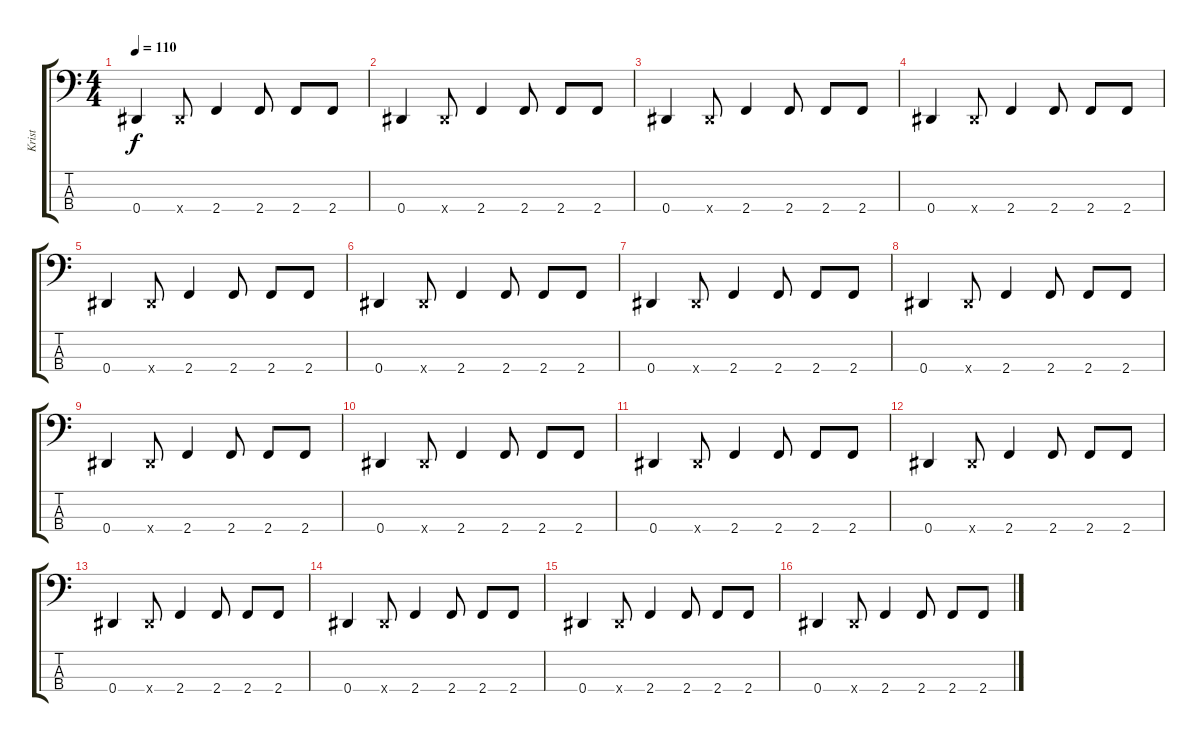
\track ("Krist" "Krist") {instrument electricbasspick}
\staff {score tabs}
\tuning (Gb2 Db2 Ab1 Eb1) {hide}
\ts (4 4)
\tempo 110
\clef f4
\ks c
0.4.4{dy f} 0.4{x}.8 2.4.4 2.4.8 2.4.8 2.4.8 |
0.4.4 0.4{x}.8 2.4.4 2.4.8 2.4.8 2.4.8 |
0.4.4 0.4{x}.8 2.4.4 2.4.8 2.4.8 2.4.8 |
0.4.4 0.4{x}.8 2.4.4 2.4.8 2.4.8 2.4.8 |
0.4.4 0.4{x}.8 2.4.4 2.4.8 2.4.8 2.4.8 |
0.4.4 0.4{x}.8 2.4.4 2.4.8 2.4.8 2.4.8 |
0.4.4 0.4{x}.8 2.4.4 2.4.8 2.4.8 2.4.8 |
0.4.4 0.4{x}.8 2.4.4 2.4.8 2.4.8 2.4.8 |
0.4.4 0.4{x}.8 2.4.4 2.4.8 2.4.8 2.4.8 |
0.4.4 0.4{x}.8 2.4.4 2.4.8 2.4.8 2.4.8 |
0.4.4 0.4{x}.8 2.4.4 2.4.8 2.4.8 2.4.8 |
0.4.4 0.4{x}.8 2.4.4 2.4.8 2.4.8 2.4.8 |
0.4.4 0.4{x}.8 2.4.4 2.4.8 2.4.8 2.4.8 |
0.4.4 0.4{x}.8 2.4.4 2.4.8 2.4.8 2.4.8 |
0.4.4 0.4{x}.8 2.4.4 2.4.8 2.4.8 2.4.8 |
0.4.4 0.4{x}.8 2.4.4 2.4.8 2.4.8 2.4.8
